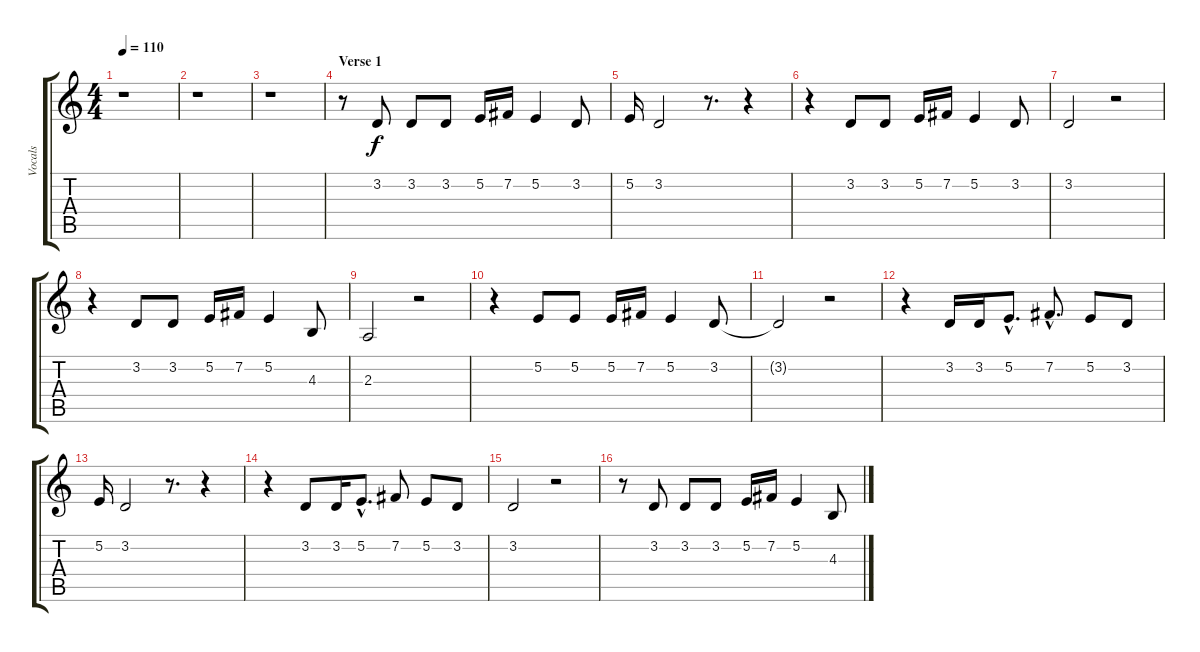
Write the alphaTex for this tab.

\track ("Vocals" "Vocals") {instrument tenorsax}
\staff {score tabs}
\tuning (E4 B3 G3 D3 A2 E2) {hide}
\ts (4 4)
\tempo 110
\clef g2
\ks c
r.1{dy f instrument tenorsax} |
r.1 |
r.1 |
\section ("" "Verse 1")
r.8 3.2.8 3.2.8 3.2.8 5.2.16 7.2.16 5.2.4 3.2.8 |
5.2.16 3.2.2 r.8{d} r.4 |
r.4 3.2.8 3.2.8 5.2.16 7.2.16 5.2.4 3.2.8 |
3.2.2 r.2 |
r.4 3.2.8 3.2.8 5.2.16 7.2.16 5.2.4 4.3.8 |
2.3.2 r.2 |
r.4 5.2.8 5.2.8 5.2.16 7.2.16 5.2.4 3.2.8 |
3.2{t}.2 r.2 |
r.4 3.2.16 3.2.16 5.2{hac}.8{d} 7.2{hac}.8{d} 5.2.8 3.2.8 |
5.2.16 3.2.2 r.8{d} r.4 |
r.4 3.2.8 3.2.16 5.2{hac}.8{d} 7.2.8 5.2.8 3.2.8 |
3.2.2 r.2 |
r.8 3.2.8 3.2.8 3.2.8 5.2.16 7.2.16 5.2.4 4.3.8
